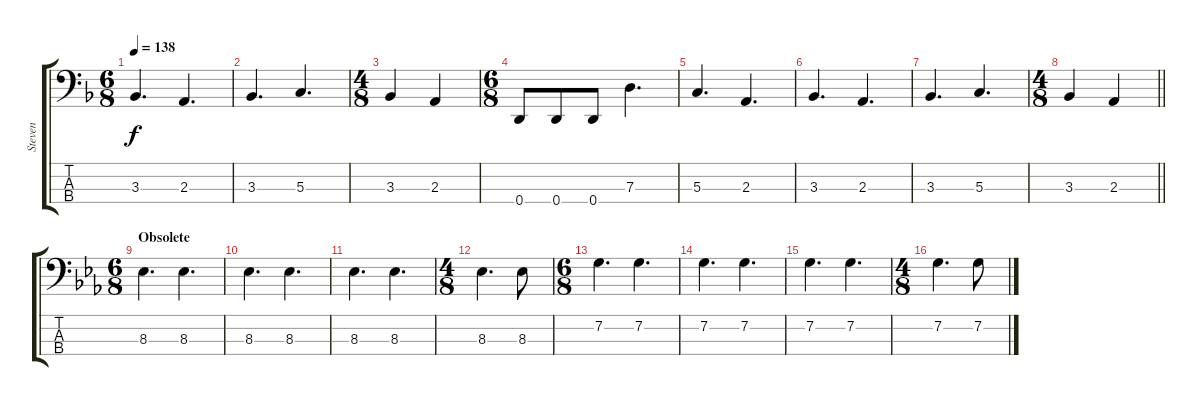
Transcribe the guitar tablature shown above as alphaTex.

\track ("Steven" "Steven") {instrument electricbasspick}
\staff {score tabs}
\tuning (F2 C2 G1 D1) {hide}
\ts (6 8)
\tempo 138
\clef f4
\ks f
3.3.4{d dy f} 2.3.4{d} |
3.3.4{d} 5.3.4{d} |
\ts (4 8)
3.3.4 2.3.4 |
\ts (6 8)
0.4.8 0.4.8 0.4.8 7.3.4{d} |
5.3.4{d} 2.3.4{d} |
3.3.4{d} 2.3.4{d} |
3.3.4{d} 5.3.4{d} |
\ts (4 8)
\barLineRight lightlight
3.3.4 2.3.4 |
\ts (6 8)
\section ("" "Obsolete")
\ks eb
8.3.4{d} 8.3.4{d} |
8.3.4{d} 8.3.4{d} |
8.3.4{d} 8.3.4{d} |
\ts (4 8)
8.3.4{d} 8.3.8 |
\ts (6 8)
7.2.4{d} 7.2.4{d} |
7.2.4{d} 7.2.4{d} |
7.2.4{d} 7.2.4{d} |
\ts (4 8)
7.2.4{d} 7.2.8
